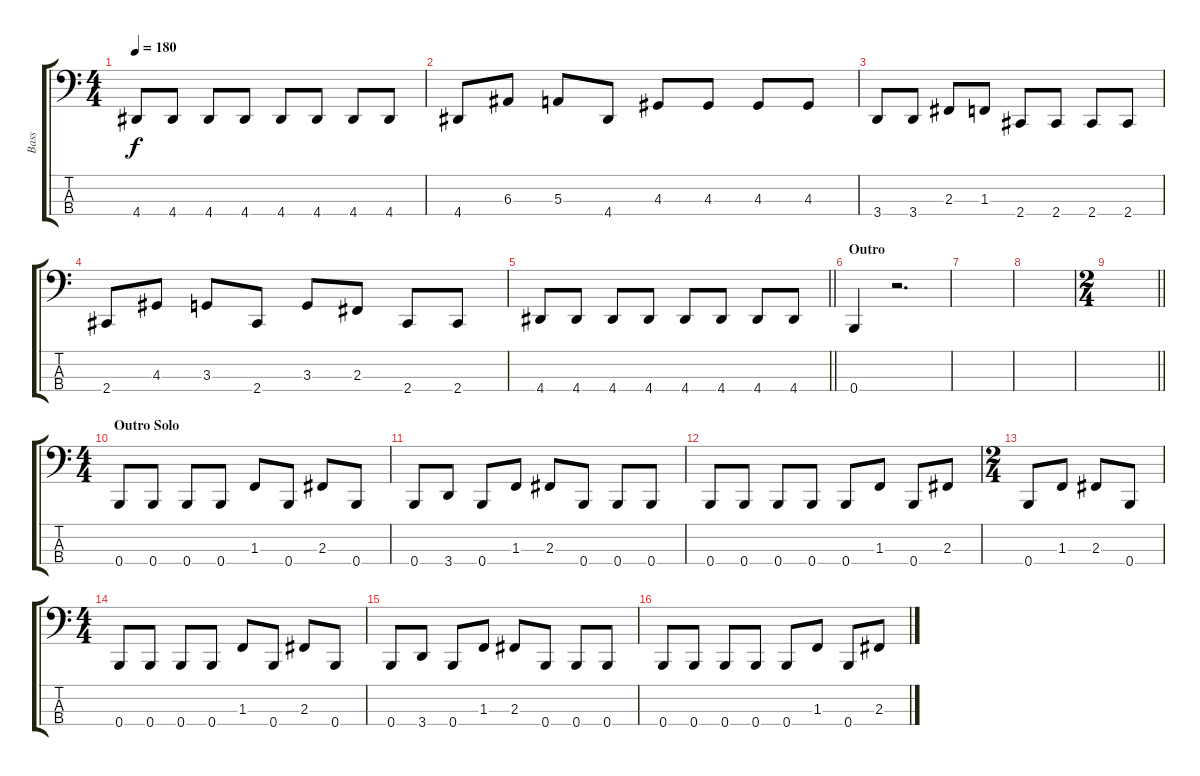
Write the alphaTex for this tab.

\track ("Bass" "Bass") {instrument electricbasspick}
\staff {score tabs}
\tuning (D2 A1 E1 B0) {hide}
\ts (4 4)
\tempo 180
\clef f4
\ks c
4.4.8{dy f} 4.4.8 4.4.8 4.4.8 4.4.8 4.4.8 4.4.8 4.4.8 |
4.4.8 6.3.8 5.3.8 4.4.8 4.3.8 4.3.8 4.3.8 4.3.8 |
3.4.8 3.4.8 2.3.8 1.3.8 2.4.8 2.4.8 2.4.8 2.4.8 |
2.4.8 4.3.8 3.3.8 2.4.8 3.3.8 2.3.8 2.4.8 2.4.8 |
\barLineRight lightlight
4.4.8 4.4.8 4.4.8 4.4.8 4.4.8 4.4.8 4.4.8 4.4.8 |
\section ("" "Outro")
0.4.4 r.2{d} |
|
|
\ts (2 4)
\barLineRight lightlight
|
\ts (4 4)
\section ("" "Outro Solo")
0.4.8 0.4.8 0.4.8 0.4.8 1.3.8 0.4.8 2.3.8 0.4.8 |
0.4.8 3.4.8 0.4.8 1.3.8 2.3.8 0.4.8 0.4.8 0.4.8 |
0.4.8 0.4.8 0.4.8 0.4.8 0.4.8 1.3.8 0.4.8 2.3.8 |
\ts (2 4)
0.4.8 1.3.8 2.3.8 0.4.8 |
\ts (4 4)
0.4.8 0.4.8 0.4.8 0.4.8 1.3.8 0.4.8 2.3.8 0.4.8 |
0.4.8 3.4.8 0.4.8 1.3.8 2.3.8 0.4.8 0.4.8 0.4.8 |
0.4.8 0.4.8 0.4.8 0.4.8 0.4.8 1.3.8 0.4.8 2.3.8
